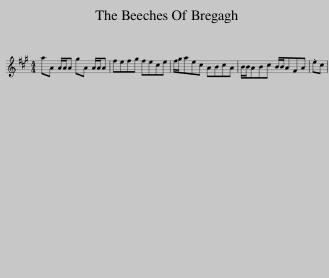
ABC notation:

X:1
L:1/8
M:4/4
I:linebreak $
K:A
V:1 treble
V:1
 aA A/A/A gA A/A/A | fefg fece | f/g/aec ABcA | B/B/ABc B/B/AFA | .ec | %5
